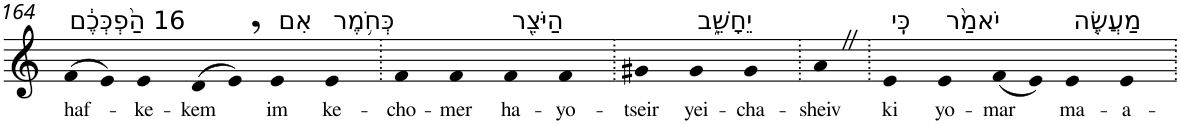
**kern	**text
*part1	*part1
*staff1	*staff1
*I"Piano	*
*I'Pno	*
!!LO:PB:g=z
*clefG2	*
*k[]	*
=164	=164
!LO:TX:a:t=16 הַ֨פְכְּכֶ֔ם	!
!	!LO:LY:b
(>8f	haf-
8e)	.
!	!LO:LY:b
4e	-ke-
!	!LO:LY:b
(>8d	-kem
8e,)	.
!LO:TX:a:t=אִם	!
!	!LO:LY:b
4e	im
!LO:TX:a:t=כְּחֹ֥מֶר	!
!	!LO:LY:b
4e	ke-
=165.	=165.
!	!LO:LY:b
4f	-cho-
!	!LO:LY:b
4f	-mer
!LO:TX:a:t=הַיֹּצֵ֖ר	!
!	!LO:LY:b
4f	ha-
!	!LO:LY:b
4f	-yo-
=166.	=166.
!	!LO:LY:b
4g#X	-tseir
!LO:TX:a:t=יֵחָשֵׁ֑ב	!
!	!LO:LY:b
4g#	yei-
!	!LO:LY:b
4g#	-cha-
=167.	=167.
!	!LO:LY:b
4aZ	-sheiv
=168.	=168.
!LO:TX:a:t=כִּֽי	!
!	!LO:LY:b
4e	ki
!LO:TX:a:t=יֹאמַ֨ר	!
!	!LO:LY:b
4e	yo-
!	!LO:LY:b
(8f	-mar
8e)	.
!LO:TX:a:t=מַעֲשֶׂ֤ה	!
!	!LO:LY:b
4e	ma-
!	!LO:LY:b
4e	-a-
=.	=.
*-	*-
